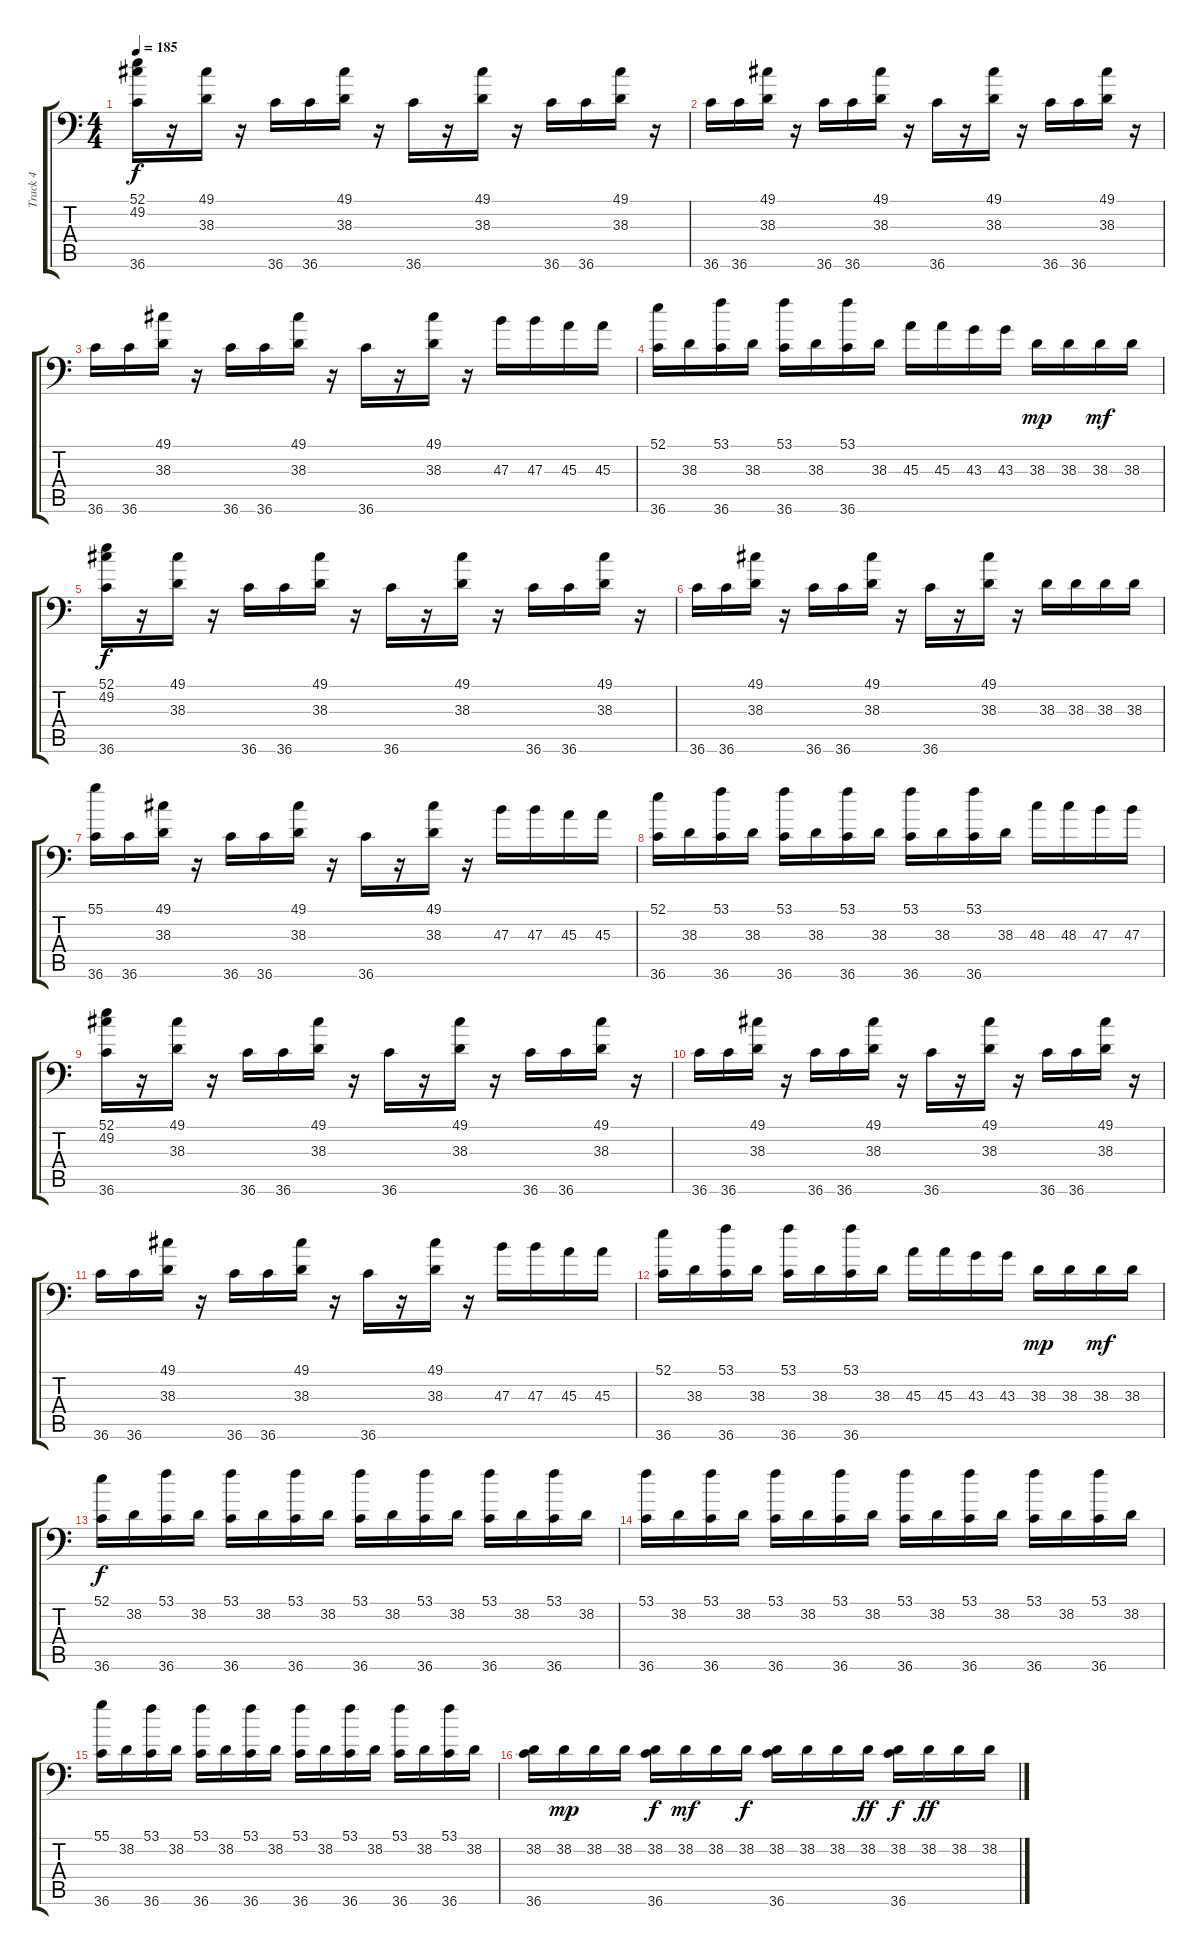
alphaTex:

\track ("Track 4" "Track 4") {instrument acousticgrandpiano}
\staff {score tabs}
\tuning (C-1 C-1 C-1 C-1 C-1 C-1) {hide}
\ts (4 4)
\tempo 185
\clef f4
\ks c
(52.1 49.2 36.6).16{dy f} r.16 (49.1 38.3).16 r.16 36.6.16 36.6.16 (49.1 38.3).16 r.16 36.6.16 r.16 (49.1 38.3).16 r.16 36.6.16 36.6.16 (49.1 38.3).16 r.16 |
36.6.16 36.6.16 (49.1 38.3).16 r.16 36.6.16 36.6.16 (49.1 38.3).16 r.16 36.6.16 r.16 (49.1 38.3).16 r.16 36.6.16 36.6.16 (49.1 38.3).16 r.16 |
36.6.16 36.6.16 (49.1 38.3).16 r.16 36.6.16 36.6.16 (49.1 38.3).16 r.16 36.6.16 r.16 (49.1 38.3).16 r.16 47.3.16 47.3.16 45.3.16 45.3.16 |
(52.1 36.6).16 38.3.16 (53.1 36.6).16 38.3.16 (53.1 36.6).16 38.3.16 (53.1 36.6).16 38.3.16 45.3.16 45.3.16 43.3.16 43.3.16 38.3.16{dy mp} 38.3.16 38.3.16{dy mf} 38.3.16 |
(52.1 49.2 36.6).16{dy f} r.16 (49.1 38.3).16 r.16 36.6.16 36.6.16 (49.1 38.3).16 r.16 36.6.16 r.16 (49.1 38.3).16 r.16 36.6.16 36.6.16 (49.1 38.3).16 r.16 |
36.6.16 36.6.16 (49.1 38.3).16 r.16 36.6.16 36.6.16 (49.1 38.3).16 r.16 36.6.16 r.16 (49.1 38.3).16 r.16 38.3.16 38.3.16 38.3.16 38.3.16 |
(55.1 36.6).16 36.6.16 (49.1 38.3).16 r.16 36.6.16 36.6.16 (49.1 38.3).16 r.16 36.6.16 r.16 (49.1 38.3).16 r.16 47.3.16 47.3.16 45.3.16 45.3.16 |
(52.1 36.6).16 38.3.16 (53.1 36.6).16 38.3.16 (53.1 36.6).16 38.3.16 (53.1 36.6).16 38.3.16 (53.1 36.6).16 38.3.16 (53.1 36.6).16 38.3.16 48.3.16 48.3.16 47.3.16 47.3.16 |
(52.1 49.2 36.6).16 r.16 (49.1 38.3).16 r.16 36.6.16 36.6.16 (49.1 38.3).16 r.16 36.6.16 r.16 (49.1 38.3).16 r.16 36.6.16 36.6.16 (49.1 38.3).16 r.16 |
36.6.16 36.6.16 (49.1 38.3).16 r.16 36.6.16 36.6.16 (49.1 38.3).16 r.16 36.6.16 r.16 (49.1 38.3).16 r.16 36.6.16 36.6.16 (49.1 38.3).16 r.16 |
36.6.16 36.6.16 (49.1 38.3).16 r.16 36.6.16 36.6.16 (49.1 38.3).16 r.16 36.6.16 r.16 (49.1 38.3).16 r.16 47.3.16 47.3.16 45.3.16 45.3.16 |
(52.1 36.6).16 38.3.16 (53.1 36.6).16 38.3.16 (53.1 36.6).16 38.3.16 (53.1 36.6).16 38.3.16 45.3.16 45.3.16 43.3.16 43.3.16 38.3.16{dy mp} 38.3.16 38.3.16{dy mf} 38.3.16 |
(52.1 36.6).16{dy f} 38.2.16 (53.1 36.6).16 38.2.16 (53.1 36.6).16 38.2.16 (53.1 36.6).16 38.2.16 (53.1 36.6).16 38.2.16 (53.1 36.6).16 38.2.16 (53.1 36.6).16 38.2.16 (53.1 36.6).16 38.2.16 |
(53.1 36.6).16 38.2.16 (53.1 36.6).16 38.2.16 (53.1 36.6).16 38.2.16 (53.1 36.6).16 38.2.16 (53.1 36.6).16 38.2.16 (53.1 36.6).16 38.2.16 (53.1 36.6).16 38.2.16 (53.1 36.6).16 38.2.16 |
(55.1 36.6).16 38.2.16 (53.1 36.6).16 38.2.16 (53.1 36.6).16 38.2.16 (53.1 36.6).16 38.2.16 (53.1 36.6).16 38.2.16 (53.1 36.6).16 38.2.16 (53.1 36.6).16 38.2.16 (53.1 36.6).16 38.2.16 |
(38.2 36.6).16 38.2.16{dy mp} 38.2.16 38.2.16 (38.2 36.6).16{dy f} 38.2.16{dy mf} 38.2.16 38.2.16{dy f} (38.2 36.6).16 38.2.16 38.2.16 38.2.16{dy ff} (38.2 36.6).16{dy f} 38.2.16{dy ff} 38.2.16 38.2.16
